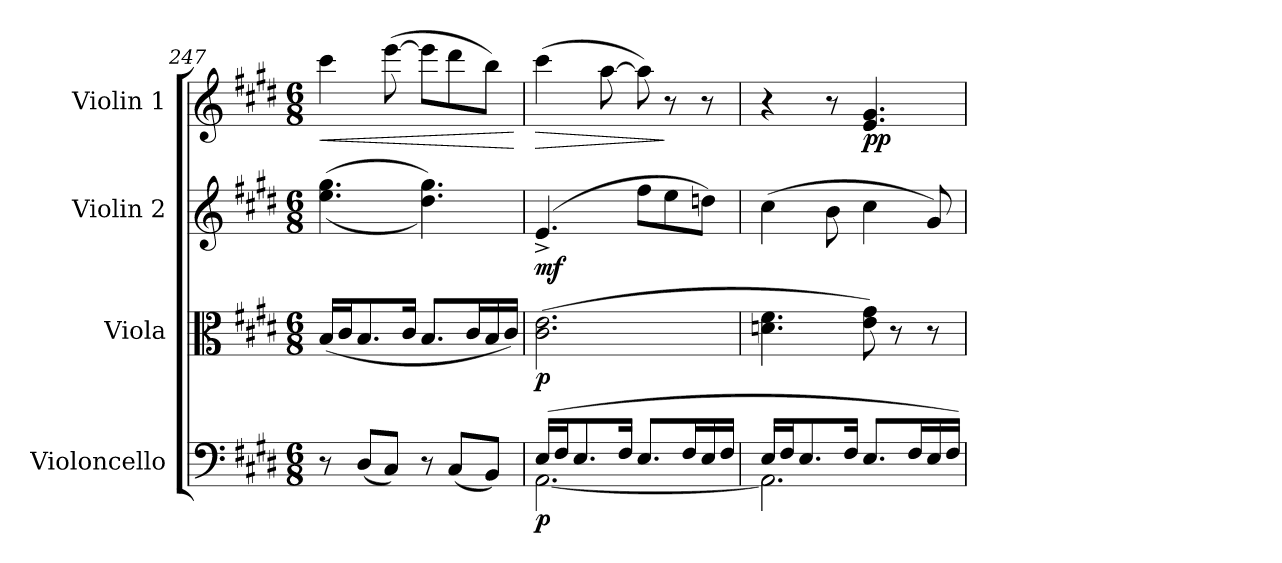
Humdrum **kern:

**kern	**dynam	**kern	**dynam	**kern	**dynam	**kern	**dynam
*part4	*part4	*part3	*part3	*part2	*part2	*part1	*part1
*staff4	*staff4	*staff3	*staff3	*staff2	*staff2	*staff1	*staff1
*I"Violoncello	*	*I"Viola	*	*I"Violin 2	*	*I"Violin 1	*
*I'Vc	*	*I'Vla	*	*I'Vln	*	*I'Vln	*
*clefF4	*	*clefC3	*	*clefG2	*	*clefG2	*
*k[f#c#g#d#]	*	*k[f#c#g#d#]	*	*k[f#c#g#d#]	*	*k[f#c#g#d#]	*
*M6/8	*	*M6/8	*	*M6/8	*	*M6/8	*
=247	=247	=247	=247	=247	=247	=247	=247
!	!	!	!	!	!	!	!LO:HP:b
8r	.	(16B/LL	.	(<(4.ee\ 4.gg#\	.	4ccc#\	<
.	.	16c#/J	.	.	.	.	.
(8D#/L	.	8.B/	.	.	.	.	.
8C#/J)	.	.	.	.	.	([8eee\	.
.	.	16c#/Jk	.	.	.	.	.
8r	.	8.B/L	.	4.dd#\ 4.gg#\))	.	8eee\L]	.
(8C#/L	.	.	.	.	.	8ddd#\	.
.	.	16c#/L	.	.	.	.	.
8BB/J)	.	16B/	.	.	.	8bb\J)	.
.	.	16c#/JJ)	.	.	.	.	.
.	.	.	.	.	.	.	[
!!LO:LB:g=z
=248	=248	=248	=248	=248	=248	=248	=248
*^	*	*	*	*	*	*	*
!	!	!LO:DY:b	!	!LO:DY:b	!	!LO:DY:b	!	!LO:HP:b
(16E/LL	[2.AA\	p	(2.c#\ 2.e\	p	(4.e^/	mf	(4ccc#\	>
16F#/J	.	.	.	.	.	.	.	.
8.E/	.	.	.	.	.	.	.	.
.	.	.	.	.	.	.	[8aa\	.
16F#/Jk	.	.	.	.	.	.	.	.
8.E/L	.	.	.	.	8ff#\L	.	8aa\])	.
.	.	.	.	.	8ee\	.	8r	]
16F#/L	.	.	.	.	.	.	.	.
16E/	.	.	.	.	8ddn\J)	.	8r	.
16F#/JJ	.	.	.	.	.	.	.	.
=249	=249	=249	=249	=249	=249	=249	=249	=249
16E/LL	2.AA\]	.	4.dn\ 4.f#\	.	(4cc#\	.	4r	.
16F#/J	.	.	.	.	.	.	.	.
8.E/	.	.	.	.	.	.	.	.
.	.	.	.	.	8b\	.	8r	.
16F#/Jk	.	.	.	.	.	.	.	.
!	!	!	!	!	!	!	!	!LO:DY:b
8.E/L	.	.	8e\ 8g#\)	.	4cc#\	.	4.e/ 4.g#/	pp
.	.	.	8r	.	.	.	.	.
16F#/L	.	.	.	.	.	.	.	.
16E/	.	.	8r	.	8g#/)	.	.	.
16F#/JJ)	.	.	.	.	.	.	.	.
*v	*v	*	*	*	*	*	*	*
=	=	=	=	=	=	=	=
*-	*-	*-	*-	*-	*-	*-	*-
